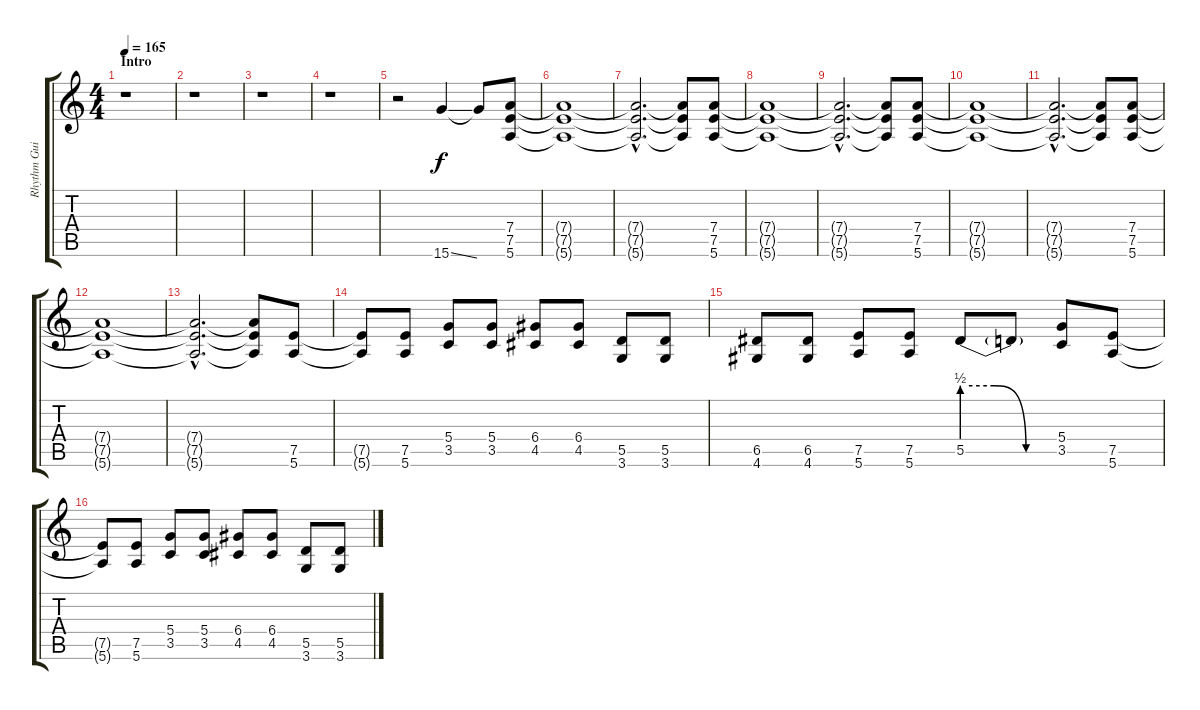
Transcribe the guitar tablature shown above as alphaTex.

\track ("Rhythm Guitar (Dave)" "Rhythm Gui") {instrument overdrivenguitar}
\staff {score tabs}
\tuning (E4 B3 G3 D3 A2 E2) {hide}
\ts (4 4)
\section ("" "Intro")
\tempo 165
\clef g2
\ks c
r.1{dy f instrument overdrivenguitar} |
r.1 |
r.1 |
r.1 |
r.2 15.6{ss}.4 15.6{t}.8 (7.4 7.5 5.6).8 |
(7.4{t} 7.5{t} 5.6{t}).1 |
(7.4{hac t} 7.5{hac t} 5.6{hac t}).2{d} (7.4{t} 7.5{t} 5.6{t}).8 (7.4 7.5 5.6).8 |
(7.4{t} 7.5{t} 5.6{t}).1 |
(7.4{hac t} 7.5{hac t} 5.6{hac t}).2{d} (7.4{t} 7.5{t} 5.6{t}).8 (7.4 7.5 5.6).8 |
(7.4{t} 7.5{t} 5.6{t}).1 |
(7.4{hac t} 7.5{hac t} 5.6{hac t}).2{d} (7.4{t} 7.5{t} 5.6{t}).8 (7.4 7.5 5.6).8 |
(7.4{t} 7.5{t} 5.6{t}).1 |
(7.4{hac t} 7.5{hac t} 5.6{hac t}).2{d} (7.4{t} 7.5{t} 5.6{t}).8 (7.5 5.6).8 |
(7.5{t} 5.6{t}).8 (7.5 5.6).8 (5.4 3.5).8 (5.4 3.5).8 (6.4 4.5).8 (6.4 4.5).8 (5.5 3.6).8 (5.5 3.6).8 |
(6.5 4.6).8 (6.5 4.6).8 (7.5 5.6).8 (7.5 5.6).8 5.5{be (custom 0 2 20 2 40 0 60 0)}.8 5.5{t}.8 (5.4 3.5).8 (7.5 5.6).8 |
(7.5{t} 5.6{t}).8 (7.5 5.6).8 (5.4 3.5).8 (5.4 3.5).8 (6.4 4.5).8 (6.4 4.5).8 (5.5 3.6).8 (5.5 3.6).8
